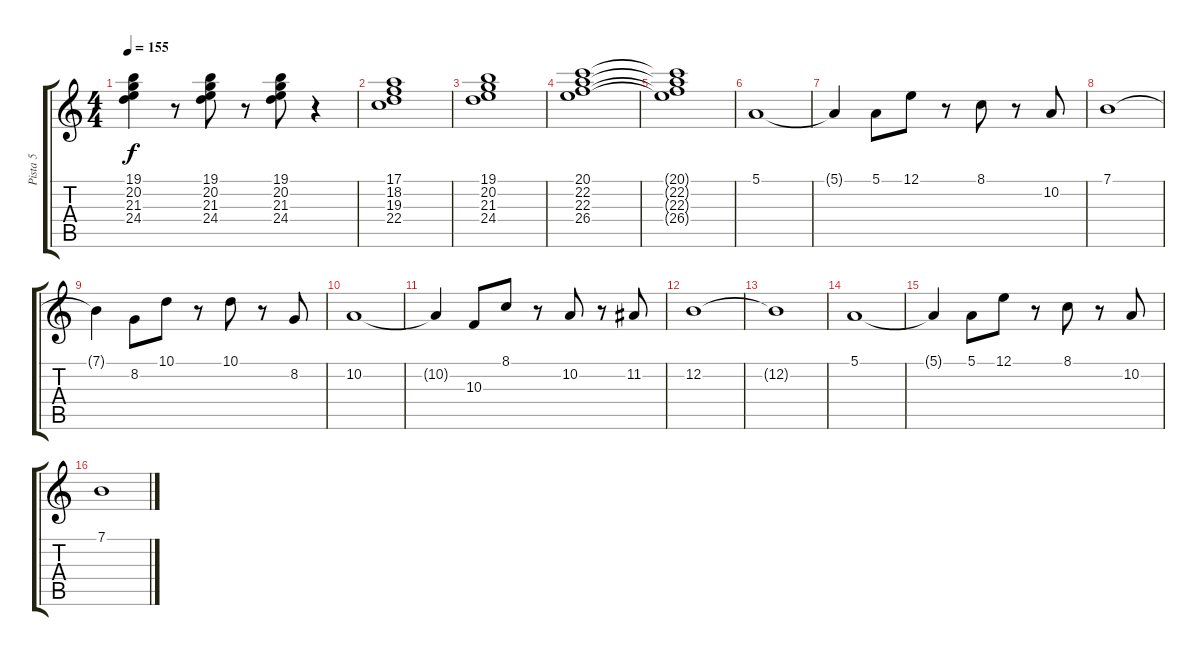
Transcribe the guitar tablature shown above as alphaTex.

\track ("Pista 5" "Pista 5") {instrument musicbox}
\staff {score tabs}
\tuning (E4 B3 G3 D3 A2 E2) {hide}
\ts (4 4)
\tempo 155
\clef g2
\ks c
(19.1 20.2 21.3 24.4).4{dy f} r.8 (19.1 20.2 21.3 24.4).8 r.8 (19.1 20.2 21.3 24.4).8 r.4 |
(17.1 18.2 19.3 22.4).1 |
(19.1 20.2 21.3 24.4).1 |
(20.1 22.2 22.3 26.4).1 |
(20.1{t} 22.2{t} 22.3{t} 26.4{t}).1 |
5.1.1 |
5.1{t}.4 5.1.8 12.1.8 r.8 8.1.8 r.8 10.2.8 |
7.1.1 |
7.1{t}.4 8.2.8 10.1.8 r.8 10.1.8 r.8 8.2.8 |
10.2.1 |
10.2{t}.4 10.3.8 8.1.8 r.8 10.2.8 r.8 11.2.8 |
12.2.1 |
12.2{t}.1 |
5.1.1 |
5.1{t}.4 5.1.8 12.1.8 r.8 8.1.8 r.8 10.2.8 |
7.1.1
